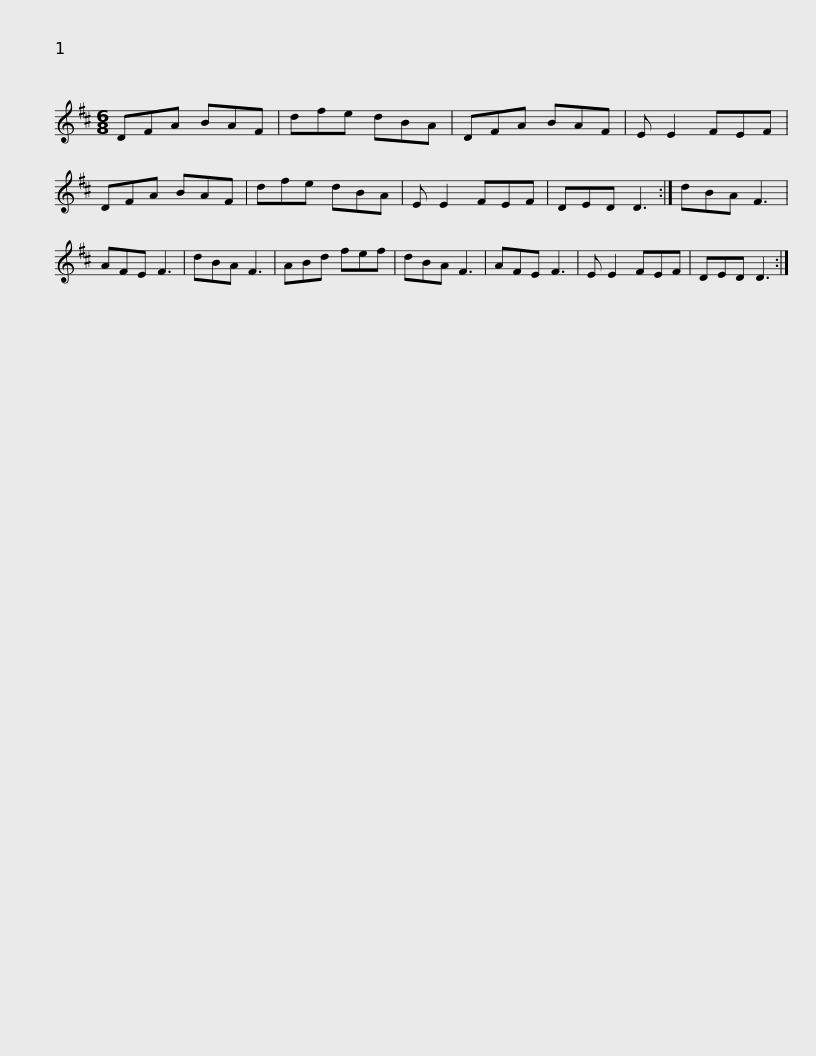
X:1
L:1/8
M:6/8
I:linebreak $
K:D
V:1 treble
V:1
 DFA BAF | dfe dBA | DFA BAF | E E2 FEF | DFA BAF | %5
 dfe dBA | E E2 FEF |$ DED D3 :| dBA F3 | AFE F3 | %10
 dBA F3 | ABd fef | dBA F3 | AFE F3 | E E2 FEF | %15
 DED D3 :| %16
